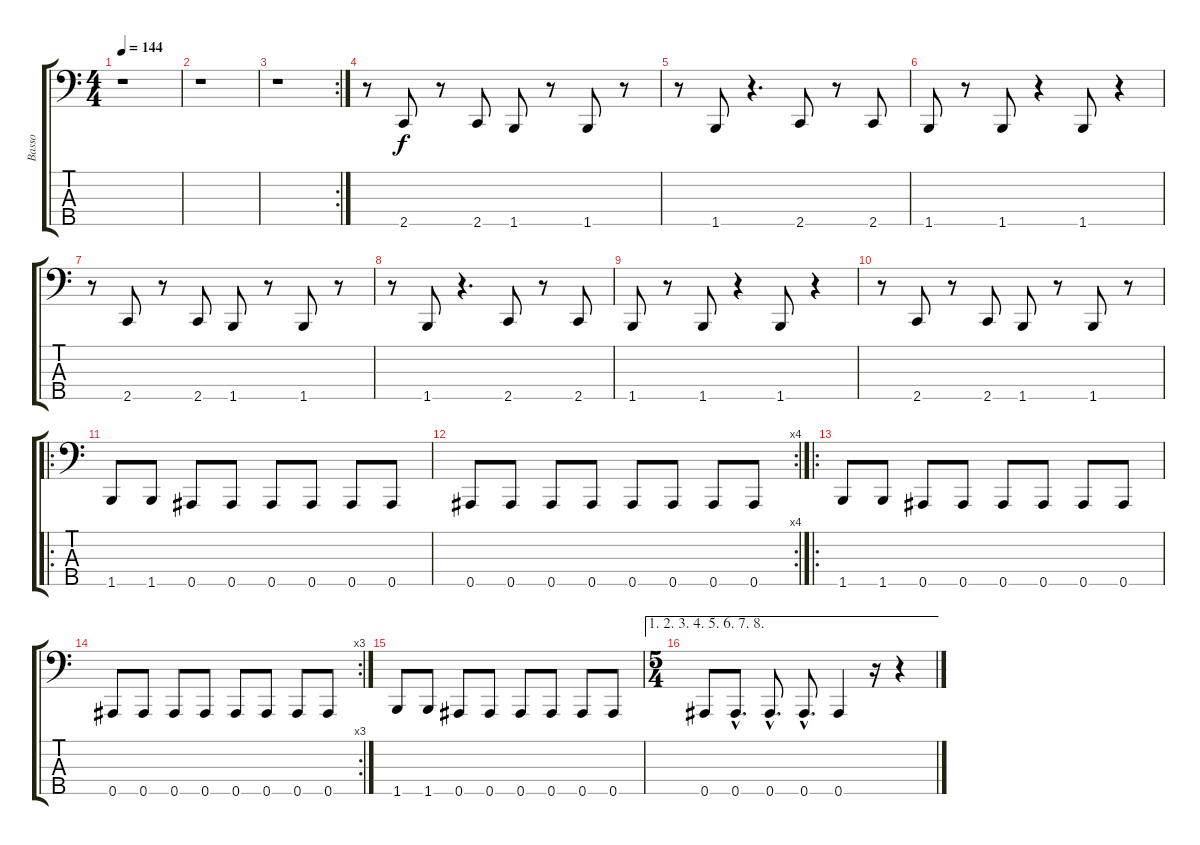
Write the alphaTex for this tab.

\track ("Basso" "Basso") {instrument slapbass2}
\staff {score tabs}
\tuning (Gb2 Db2 Ab1 Eb1 Bb0) {hide}
\ts (4 4)
\tempo 144
\clef f4
\ks c
r.1{dy f} |
r.1 |
\rc 2
r.1 |
r.8 2.5.8 r.8 2.5.8 1.5.8 r.8 1.5.8 r.8 |
r.8 1.5.8 r.4{d} 2.5.8 r.8 2.5.8 |
1.5.8 r.8 1.5.8 r.4 1.5.8 r.4 |
r.8 2.5.8 r.8 2.5.8 1.5.8 r.8 1.5.8 r.8 |
r.8 1.5.8 r.4{d} 2.5.8 r.8 2.5.8 |
1.5.8 r.8 1.5.8 r.4 1.5.8 r.4 |
r.8 2.5.8 r.8 2.5.8 1.5.8 r.8 1.5.8 r.8 |
\ro
1.5.8 1.5.8 0.5.8 0.5.8 0.5.8 0.5.8 0.5.8 0.5.8 |
\rc 4
0.5.8 0.5.8 0.5.8 0.5.8 0.5.8 0.5.8 0.5.8 0.5.8 |
\ro
1.5.8 1.5.8 0.5.8 0.5.8 0.5.8 0.5.8 0.5.8 0.5.8 |
\rc 3
0.5.8 0.5.8 0.5.8 0.5.8 0.5.8 0.5.8 0.5.8 0.5.8 |
1.5.8 1.5.8 0.5.8 0.5.8 0.5.8 0.5.8 0.5.8 0.5.8 |
\ae (1 2 3 4 5 6 7 8)
\ts (5 4)
0.5.8 0.5{hac}.8{d} 0.5{hac}.8{d} 0.5{hac}.8{d} 0.5.4 r.16 r.4
